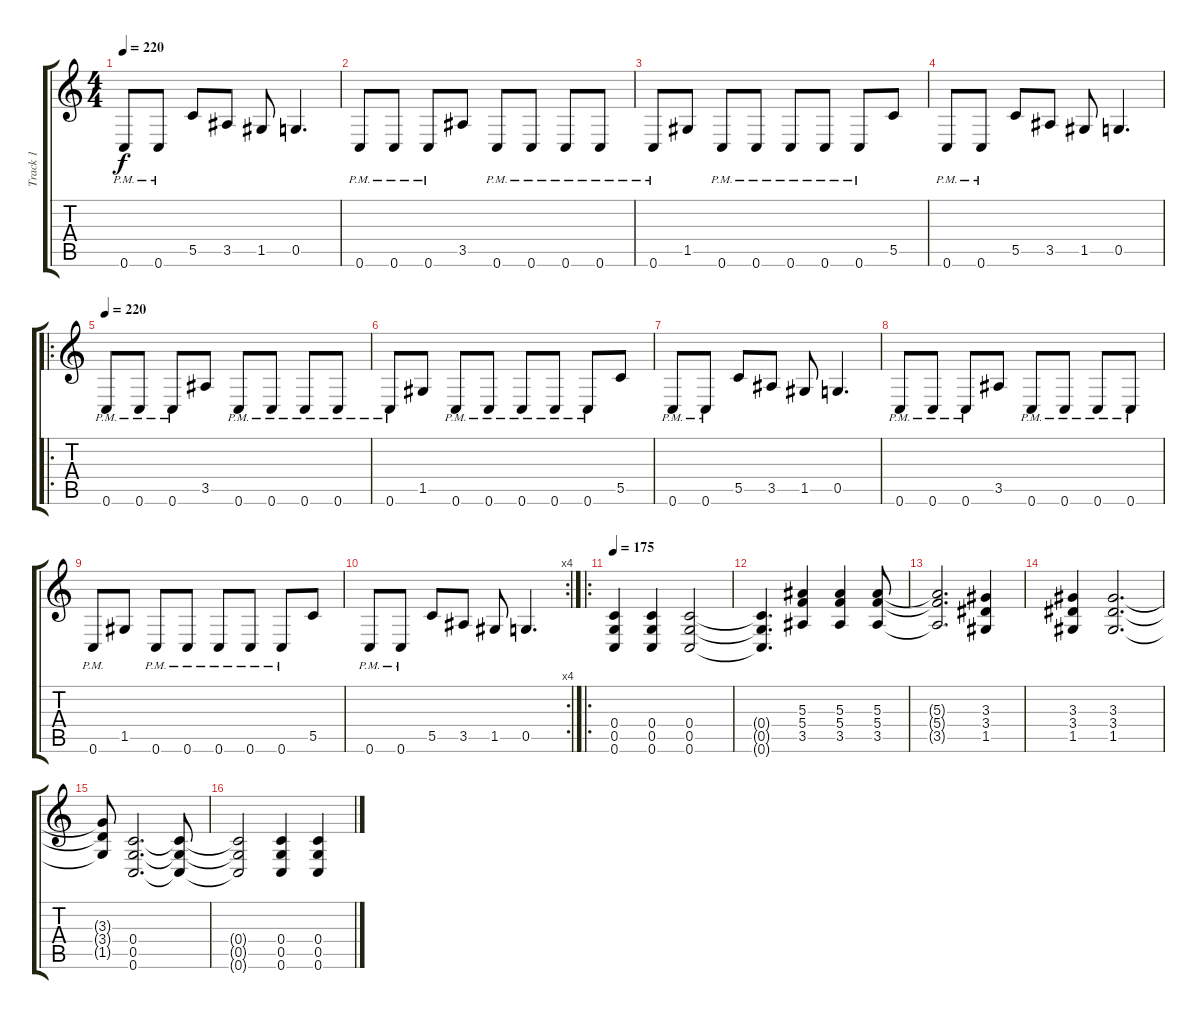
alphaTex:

\track ("Track 1" "Track 1") {instrument distortionguitar}
\staff {score tabs}
\tuning (D4 A3 F3 C3 G2 C2) {hide}
\ts (4 4)
\tempo 220
\clef g2
\ks c
0.6{pm}.8{dy f} 0.6{pm}.8 5.5.8 3.5.8 1.5.8 0.5.4{d} |
0.6{pm}.8 0.6{pm}.8 0.6{pm}.8 3.5.8 0.6{pm}.8 0.6{pm}.8 0.6{pm}.8 0.6{pm}.8 |
0.6{pm}.8 1.5.8 0.6{pm}.8 0.6{pm}.8 0.6{pm}.8 0.6{pm}.8 0.6{pm}.8 5.5.8 |
0.6{pm}.8 0.6{pm}.8 5.5.8 3.5.8 1.5.8 0.5.4{d} |
\ro
\tempo 220
0.6{pm}.8 0.6{pm}.8 0.6{pm}.8 3.5.8 0.6{pm}.8 0.6{pm}.8 0.6{pm}.8 0.6{pm}.8 |
0.6{pm}.8 1.5.8 0.6{pm}.8 0.6{pm}.8 0.6{pm}.8 0.6{pm}.8 0.6{pm}.8 5.5.8 |
0.6{pm}.8 0.6{pm}.8 5.5.8 3.5.8 1.5.8 0.5.4{d} |
0.6{pm}.8 0.6{pm}.8 0.6{pm}.8 3.5.8 0.6{pm}.8 0.6{pm}.8 0.6{pm}.8 0.6{pm}.8 |
0.6{pm}.8 1.5.8 0.6{pm}.8 0.6{pm}.8 0.6{pm}.8 0.6{pm}.8 0.6{pm}.8 5.5.8 |
\rc 4
0.6{pm}.8 0.6{pm}.8 5.5.8 3.5.8 1.5.8 0.5.4{d} |
\ro
\tempo 175
(0.4 0.5 0.6).4 (0.4 0.5 0.6).4 (0.4 0.5 0.6).2 |
(0.4{t} 0.5{t} 0.6{t}).4{d} (5.3 5.4 3.5).4 (5.3 5.4 3.5).4 (5.3 5.4 3.5).8 |
(5.3{t} 5.4{t} 3.5{t}).2{d} (3.3 3.4 1.5).4 |
(3.3 3.4 1.5).4 (3.3 3.4 1.5).2{d} |
(3.3{t} 3.4{t} 1.5{t}).8 (0.4 0.5 0.6).2{d} (0.4{t} 0.5{t} 0.6{t}).8 |
(0.4{t} 0.5{t} 0.6{t}).2 (0.4 0.5 0.6).4 (0.4 0.5 0.6).4
